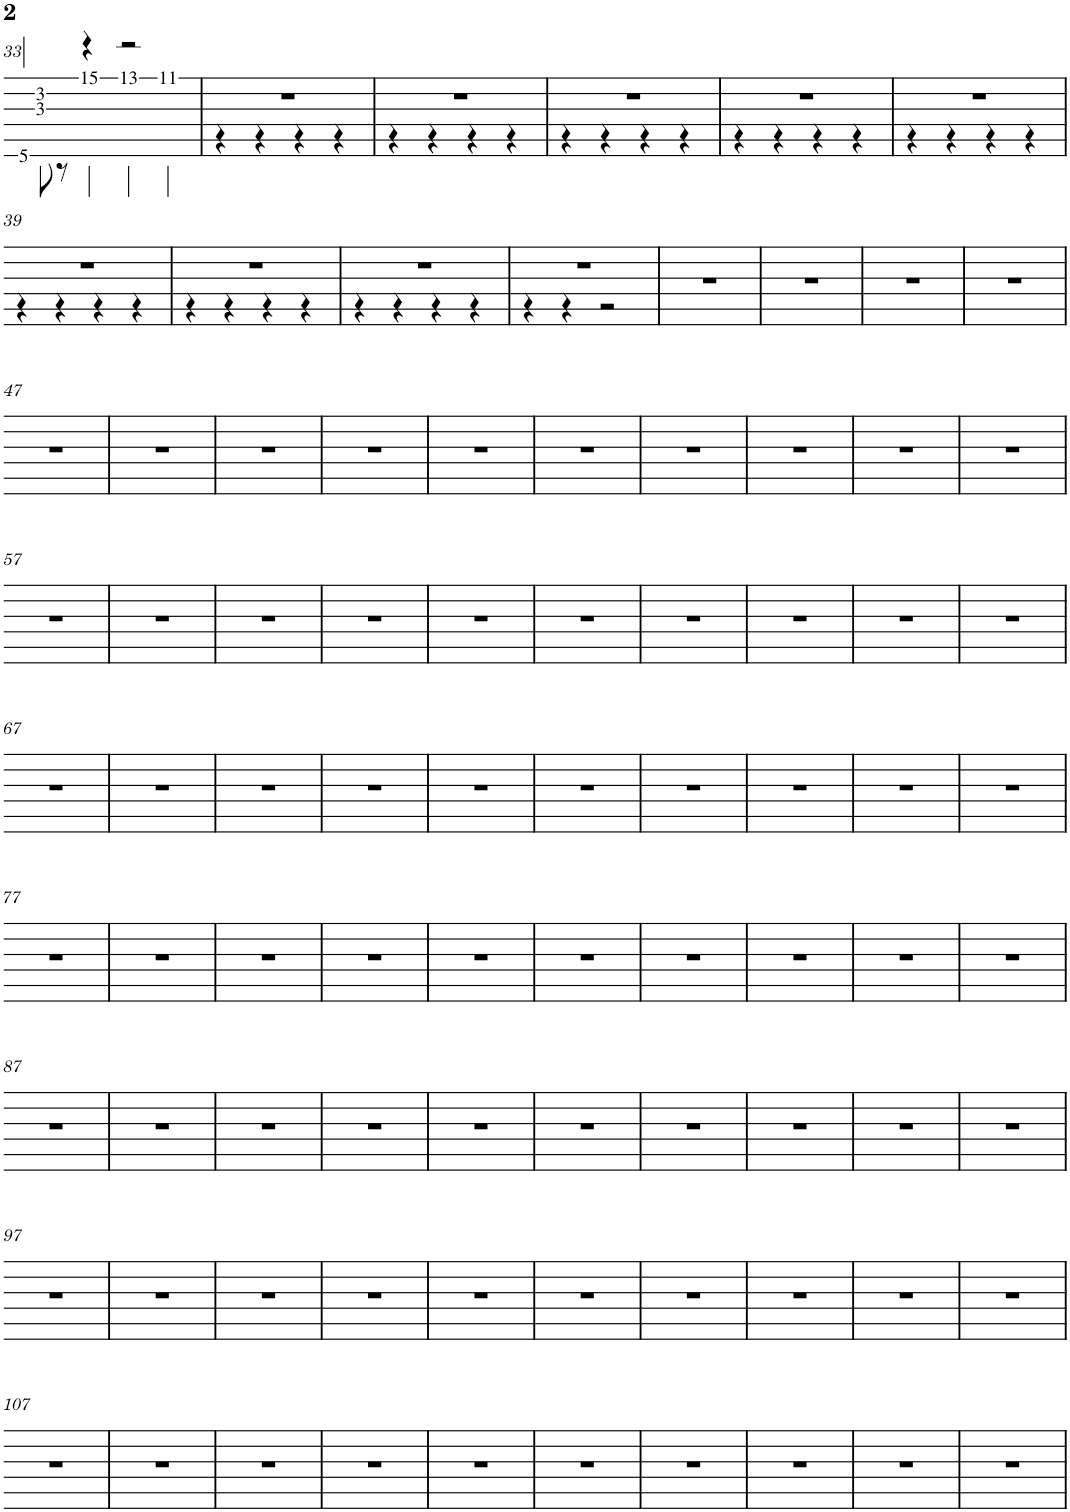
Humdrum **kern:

**kern
*part1
*staff1
*I"Guitar
*I'Guit.
!!LO:PB:g=z
*
*k[]
*M4/4
=33
*^
4GG/	8B-\ 8d\
.	8r
4r	4gg\
2r	4ff\
.	4ee-\
=34	=34
1r	4r
.	4r
.	4r
.	4r
=35	=35
1r	4r
.	4r
.	4r
.	4r
=36	=36
1r	4r
.	4r
.	4r
.	4r
=37	=37
1r	4r
.	4r
.	4r
.	4r
=38	=38
1r	4r
.	4r
.	4r
.	4r
!!LO:LB:g=z	!!
=39	=39
1r	4r
.	4r
.	4r
.	4r
=40	=40
1r	4r
.	4r
.	4r
.	4r
=41	=41
1r	4r
.	4r
.	4r
.	4r
=42	=42
1r	4r
.	4r
.	2r
*v	*v
=43
1r
=44
1r
=45
1r
=46
1r
!!LO:LB:g=z
=47
1r
=48
1r
=49
1r
=50
1r
=51
1r
=52
1r
=53
1r
=54
1r
=55
1r
=56
1r
!!LO:LB:g=z
=57
1r
=58
1r
=59
1r
=60
1r
=61
1r
=62
1r
=63
1r
=64
1r
=65
1r
=66
1r
!!LO:LB:g=z
=67
1r
=68
1r
=69
1r
=70
1r
=71
1r
=72
1r
=73
1r
=74
1r
=75
1r
=76
1r
!!LO:LB:g=z
=77
1r
=78
1r
=79
1r
=80
1r
=81
1r
=82
1r
=83
1r
=84
1r
=85
1r
=86
1r
!!LO:LB:g=z
=87
1r
=88
1r
=89
1r
=90
1r
=91
1r
=92
1r
=93
1r
=94
1r
=95
1r
=96
1r
!!LO:LB:g=z
=97
1r
=98
1r
=99
1r
=100
1r
=101
1r
=102
1r
=103
1r
=104
1r
=105
1r
=106
1r
!!LO:LB:g=z
=107
1r
=108
1r
=109
1r
=110
1r
=111
1r
=112
1r
=113
1r
=114
1r
=115
1r
=116
1r
=
*-
